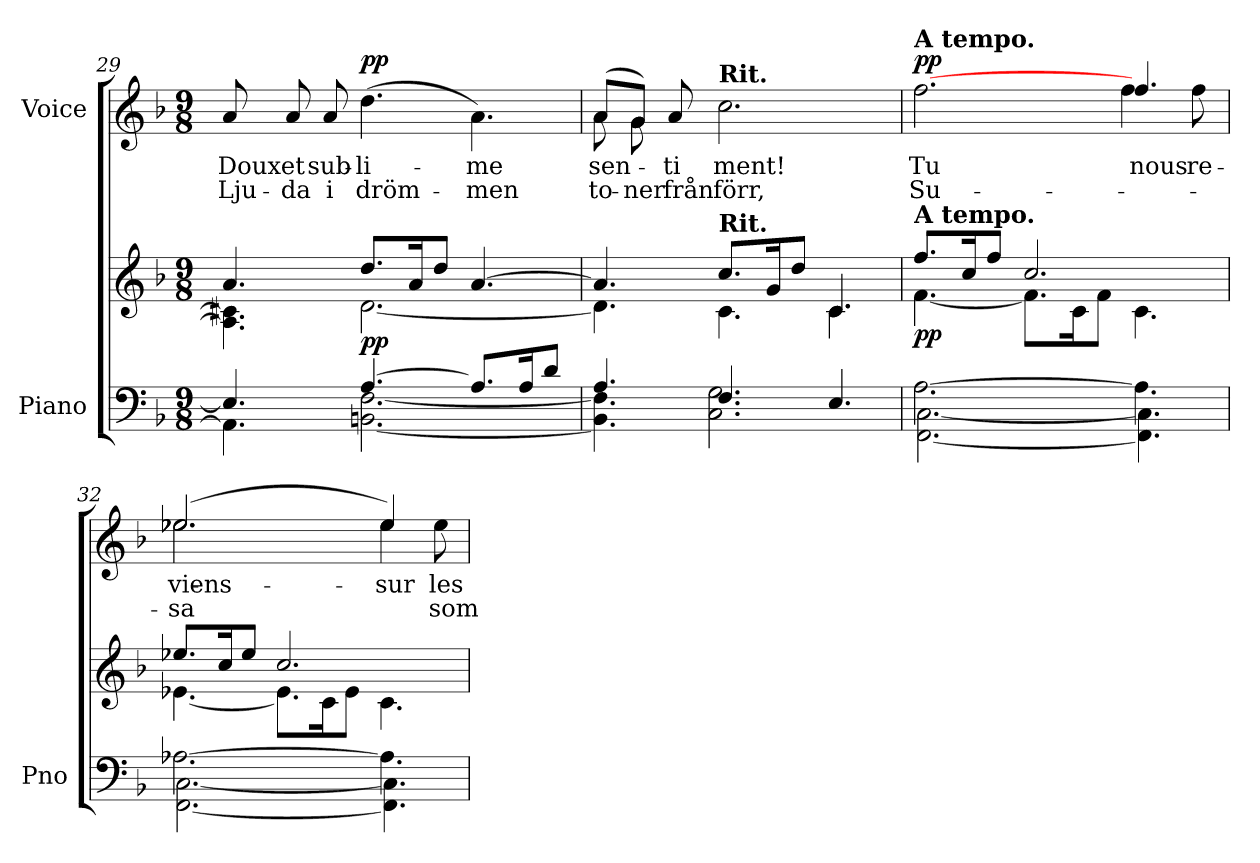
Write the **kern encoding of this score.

**kern	**kern	**dynam	**kern	**text	**text	**dynam
*part2	*part2	*part2	*part1	*part1	*part1	*part1
*staff3	*staff2	*staff2/3	*staff1	*staff1	*staff1	*staff1
*I"Piano	*	*	*I"Voice	*	*	*
*I'Pno	*	*	*	*	*	*
*clefF4	*clefG2	*	*clefG2	*	*	*
*k[b-]	*k[b-]	*	*k[b-]	*	*	*
*M9/8	*M9/8	*	*M9/8	*	*	*
=29	=29	=29	=29	=29	=29	=29
*^	*^	*	*	*	*	*
4.E/]	4.AA\]	4.a/	4.A\] 4.c#X\]	.	8a/	Doux	Lju-	.
.	.	.	.	.	8a/	et	-da	.
.	.	.	.	.	8a/	sub-	i	.
!	!	!	!	!LO:DY:b	!	!	!	!LO:DY:a
[4.A/	[2.BBn\ [2.F\	8.dd/L	[2.d\	pp	(4.dd\	-li-	dröm-	pp
.	.	16a/K	.	.	.	.	.	.
.	.	8dd/J	.	.	.	.	.	.
8.A/L]	.	[4.a/	.	.	4.a\)	-me	-men	.
16A/K	.	.	.	.	.	.	.	.
8d/J	.	.	.	.	.	.	.	.
=30	=30	=30	=30	=30	=30	=30	=30	=30
*	*	*	*	*	*^	*	*	*
4.A/	4.BBn\] 4.F\]	4.a/]	4.d\]	.	(8a/L	8a\	sen-	to-	.
.	.	.	.	.	8g/J)	8g\	.	-ner	.
.	.	.	.	.	8a/	2..ryy	-ti	från	.
!	!	!	!	!	!LO:TX:a:B:t=Rit.	!	!	!	!
!	!	!LO:TX:B:t=Rit.	!	!	!	!	!	!	!
4.F/	2.C\ 2.G\	8.cc/L	4.c\	.	2.cc\	.	ment!	förr,	.
.	.	16g/K	.	.	.	.	.	.	.
.	.	8dd/J	.	.	.	.	.	.	.
4.E/	.	4.c/	4.c\	.	.	.	.	.	.
=31	=31	=31	=31	=31	=31	=31	=31	=31	=31
!	!	!	!	!	!LO:TX:a:B:t=A tempo.	!	!	!	!
!	!	!LO:TX:B:t=A tempo.	!	!	!	!	!	!	!
!	!	!	!	!LO:DY:b	!	!	!	!	!LO:DY:a
[>2.A\	[2.FF\ [>2.C\	8.ff/L	[4.f\	pp	[>2.ff\	2.ryy	Tu	Su-	pp
.	.	16cc/K	.	.	.	.	.	.	.
.	.	8ff/J	.	.	.	.	.	.	.
.	.	2.cc/	8.f\L]	.	.	.	.	.	.
.	.	.	16c\K	.	.	.	.	.	.
.	.	.	8f\J	.	.	.	.	.	.
4.A\]	4.FF\] 4.C\]	.	4.c\	.	4.ff/	4ff\	nous	.	.
.	.	.	.	.	.	8ff\	re-	.	.
=32	=32	=32	=32	=32	=32	=32	=32	=32	=32
[>2.A-X\	[2.FF\ [>2.C\	8.ee-X/L	[4.e-X\	.	(2.ee-X/	2.ee-\	-viens	-sa	.
.	.	16cc/K	.	.	.	.	.	.	.
.	.	8ee-/J	.	.	.	.	.	.	.
.	.	2.cc/	8.e-\L]	.	.	.	.	.	.
.	.	.	16c\K	.	.	.	.	.	.
.	.	.	8e-\J	.	.	.	.	.	.
4.A-\]	4.FF\] 4.C\]	.	4.c\	.	4ee-/)	4ee-\	sur	.	.
.	.	.	.	.	8ee-\	8ryy	les	som	.
*v	*v	*	*	*	*v	*v	*	*	*
*	*v	*v	*	*	*	*	*
=	=	=	=	=	=	=
*-	*-	*-	*-	*-	*-	*-
